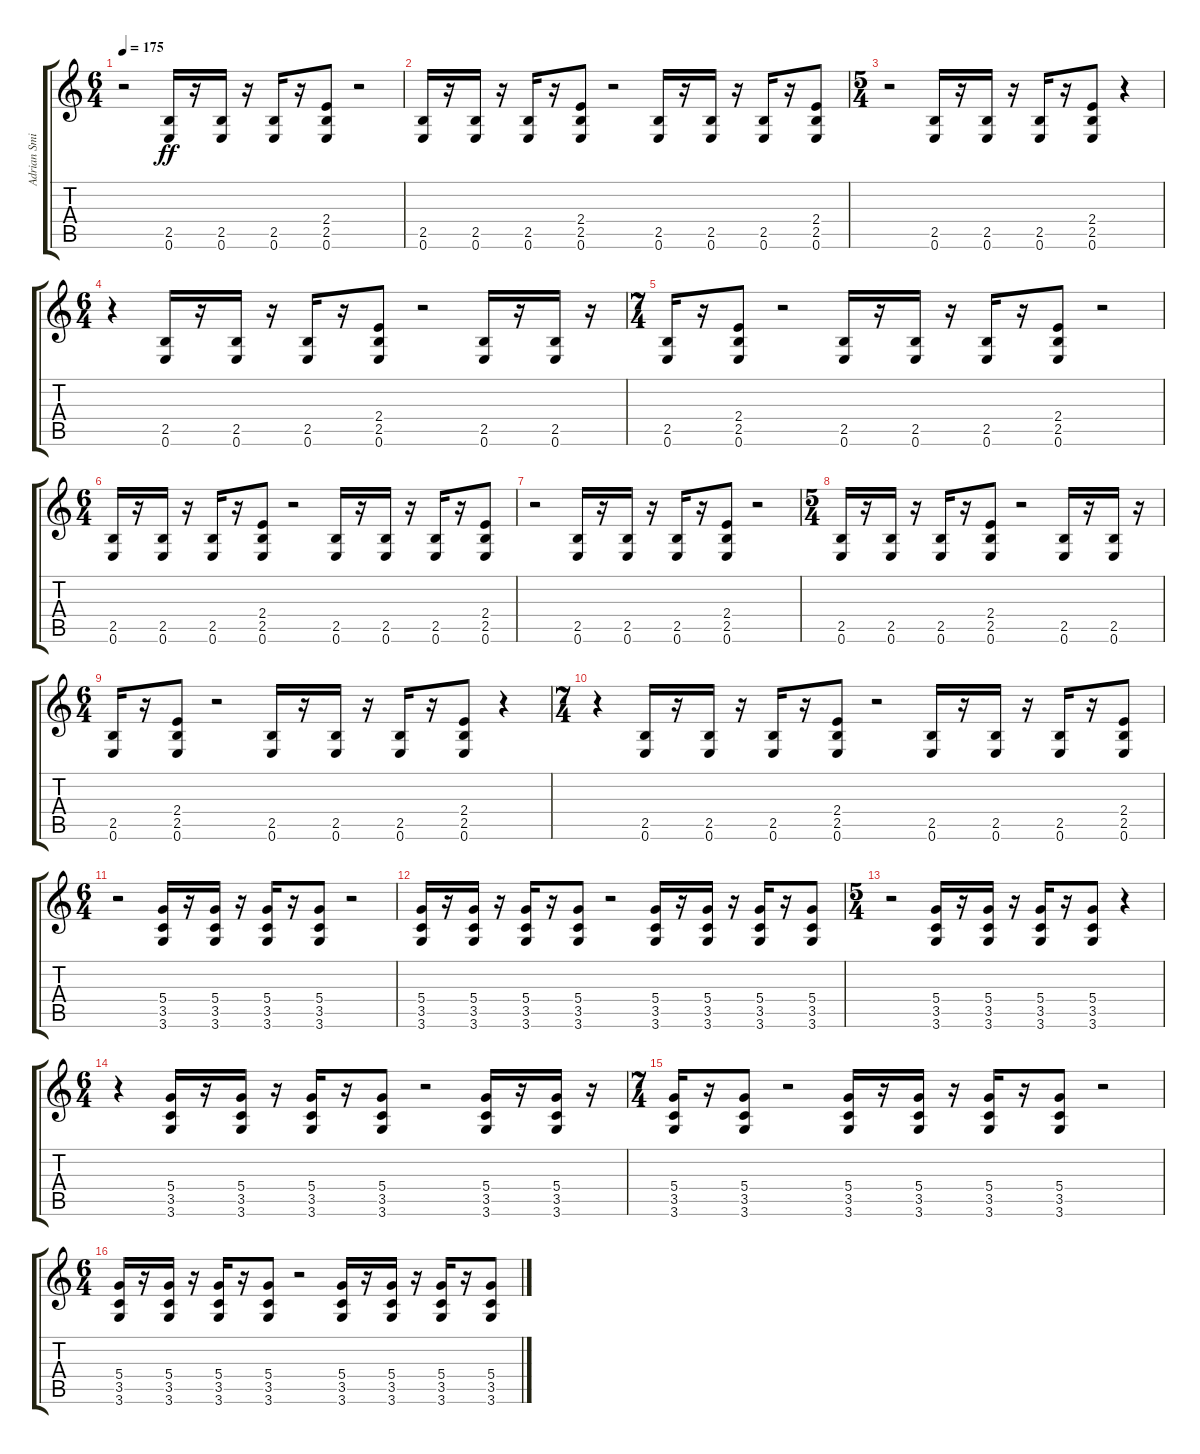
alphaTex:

\track ("Adrian Smith" "Adrian Smi") {instrument distortionguitar}
\staff {score tabs}
\tuning (E4 B3 G3 D3 A2 E2) {hide}
\ts (6 4)
\tempo 175
\clef g2
\ks c
r.2{dy ff volume 10 balance 16} (2.5 0.6).16 r.16 (2.5 0.6).16 r.16 (2.5 0.6).16 r.16 (2.4 2.5 0.6).8 r.2 |
(2.5 0.6).16 r.16 (2.5 0.6).16 r.16 (2.5 0.6).16 r.16 (2.4 2.5 0.6).8 r.2 (2.5 0.6).16 r.16 (2.5 0.6).16 r.16 (2.5 0.6).16 r.16 (2.4 2.5 0.6).8 |
\ts (5 4)
r.2 (2.5 0.6).16 r.16 (2.5 0.6).16 r.16 (2.5 0.6).16 r.16 (2.4 2.5 0.6).8 r.4 |
\ts (6 4)
r.4 (2.5 0.6).16 r.16 (2.5 0.6).16 r.16 (2.5 0.6).16 r.16 (2.4 2.5 0.6).8 r.2 (2.5 0.6).16 r.16 (2.5 0.6).16 r.16 |
\ts (7 4)
(2.5 0.6).16 r.16 (2.4 2.5 0.6).8 r.2 (2.5 0.6).16 r.16 (2.5 0.6).16 r.16 (2.5 0.6).16 r.16 (2.4 2.5 0.6).8 r.2 |
\ts (6 4)
(2.5 0.6).16 r.16 (2.5 0.6).16 r.16 (2.5 0.6).16 r.16 (2.4 2.5 0.6).8 r.2 (2.5 0.6).16 r.16 (2.5 0.6).16 r.16 (2.5 0.6).16 r.16 (2.4 2.5 0.6).8 |
r.2 (2.5 0.6).16 r.16 (2.5 0.6).16 r.16 (2.5 0.6).16 r.16 (2.4 2.5 0.6).8 r.2 |
\ts (5 4)
(2.5 0.6).16 r.16 (2.5 0.6).16 r.16 (2.5 0.6).16 r.16 (2.4 2.5 0.6).8 r.2 (2.5 0.6).16 r.16 (2.5 0.6).16 r.16 |
\ts (6 4)
(2.5 0.6).16 r.16 (2.4 2.5 0.6).8 r.2 (2.5 0.6).16 r.16 (2.5 0.6).16 r.16 (2.5 0.6).16 r.16 (2.4 2.5 0.6).8 r.4 |
\ts (7 4)
r.4 (2.5 0.6).16 r.16 (2.5 0.6).16 r.16 (2.5 0.6).16 r.16 (2.4 2.5 0.6).8 r.2 (2.5 0.6).16 r.16 (2.5 0.6).16 r.16 (2.5 0.6).16 r.16 (2.4 2.5 0.6).8 |
\ts (6 4)
r.2 (5.4 3.5 3.6).16 r.16 (5.4 3.5 3.6).16 r.16 (5.4 3.5 3.6).16 r.16 (5.4 3.5 3.6).8 r.2 |
(5.4 3.5 3.6).16 r.16 (5.4 3.5 3.6).16 r.16 (5.4 3.5 3.6).16 r.16 (5.4 3.5 3.6).8 r.2 (5.4 3.5 3.6).16 r.16 (5.4 3.5 3.6).16 r.16 (5.4 3.5 3.6).16 r.16 (5.4 3.5 3.6).8 |
\ts (5 4)
r.2 (5.4 3.5 3.6).16 r.16 (5.4 3.5 3.6).16 r.16 (5.4 3.5 3.6).16 r.16 (5.4 3.5 3.6).8 r.4 |
\ts (6 4)
r.4 (5.4 3.5 3.6).16 r.16 (5.4 3.5 3.6).16 r.16 (5.4 3.5 3.6).16 r.16 (5.4 3.5 3.6).8 r.2 (5.4 3.5 3.6).16 r.16 (5.4 3.5 3.6).16 r.16 |
\ts (7 4)
(5.4 3.5 3.6).16 r.16 (5.4 3.5 3.6).8 r.2 (5.4 3.5 3.6).16 r.16 (5.4 3.5 3.6).16 r.16 (5.4 3.5 3.6).16 r.16 (5.4 3.5 3.6).8 r.2 |
\ts (6 4)
(5.4 3.5 3.6).16 r.16 (5.4 3.5 3.6).16 r.16 (5.4 3.5 3.6).16 r.16 (5.4 3.5 3.6).8 r.2 (5.4 3.5 3.6).16 r.16 (5.4 3.5 3.6).16 r.16 (5.4 3.5 3.6).16 r.16 (5.4 3.5 3.6).8
